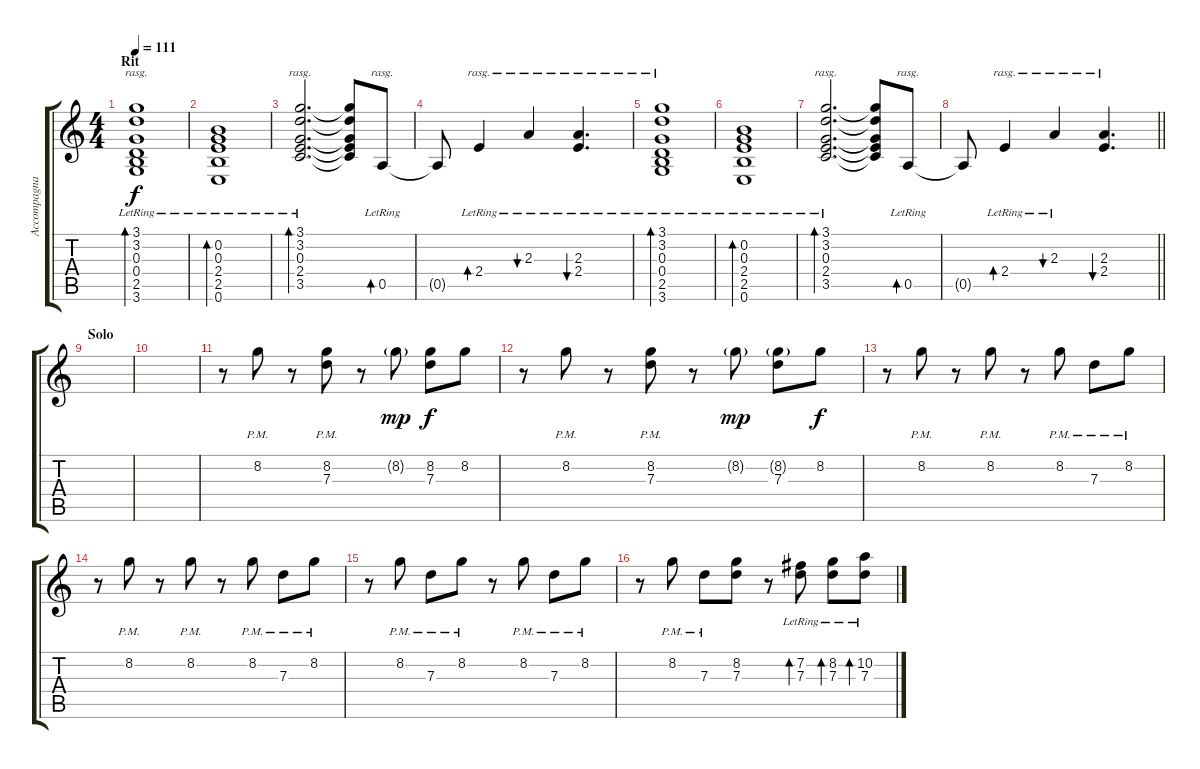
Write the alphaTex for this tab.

\track ("Accompagnamento" "Accompagna") {instrument electricguitarclean}
\staff {score tabs}
\tuning (E4 B3 G3 D3 A2 E2) {hide}
\ts (4 4)
\section ("" "Rit")
\tempo 111
\clef g2
\ks c
(3.1{lr} 3.2{lr} 0.3{lr} 0.4{lr} 2.5{lr} 3.6{lr}).1{bd 240 rasg ii dy f} |
(0.2 0.3{lr} 2.4{lr} 2.5{lr} 0.6{lr}).1{bd 60} |
(3.1{lr} 3.2{lr} 0.3{lr} 2.4{lr} 3.5{lr}).2{d bd 240 rasg ii} (3.1{t} 3.2{t} 0.3{t} 2.4{t} 3.5{t}).8 0.5{lr}.8{bd 240 rasg ii} |
0.5{t}.8 2.4{lr}.4{bd 240 rasg ii} 2.3{lr}.4{bu 120 rasg ii} (2.3{lr} 2.4{lr}).4{d bu 120 rasg ii} |
(3.1{lr} 3.2{lr} 0.3{lr} 0.4{lr} 2.5{lr} 3.6{lr}).1{bd 240 rasg ii} |
(0.2{lr} 0.3{lr} 2.4{lr} 2.5{lr} 0.6{lr}).1{bd 60} |
(3.1{lr} 3.2{lr} 0.3{lr} 2.4{lr} 3.5{lr}).2{d bd 240 rasg ii} (3.1{t} 3.2{t} 0.3{t} 2.4{t} 3.5{t}).8 0.5{lr}.8{bd 240 rasg ii} |
\barLineRight lightlight
0.5{t}.8 2.4{lr}.4{bd 240 rasg ii} 2.3{lr}.4{bu 120 rasg ii} (2.3 2.4).4{d bu 120 rasg ii} |
\section ("" "Solo")
|
|
r.8 8.2{pm}.8 r.8 (8.2{pm} 7.3{pm}).8 r.8 8.2{g}.8{dy mp} (8.2 7.3).8{dy f} 8.2.8 |
r.8 8.2{pm}.8 r.8 (8.2{pm} 7.3{pm}).8 r.8 8.2{g}.8{dy mp} (8.2{g} 7.3).8 8.2.8{dy f} |
r.8 8.2{pm}.8 r.8 8.2{pm}.8 r.8 8.2{pm}.8 7.3{pm}.8 8.2{pm}.8 |
r.8 8.2{pm}.8 r.8 8.2{pm}.8 r.8 8.2{pm}.8 7.3{pm}.8 8.2{pm}.8 |
r.8 8.2{pm}.8 7.3{pm}.8 8.2{pm}.8 r.8 8.2{pm}.8 7.3{pm}.8 8.2{pm}.8 |
r.8 8.2{pm}.8 7.3{pm}.8 (8.2 7.3).8 r.8 (7.2{lr} 7.3{lr}).8{bd 60} (8.2{lr} 7.3{lr}).8{bd 60} (10.2{lr} 7.3{lr}).8{bd 60}
